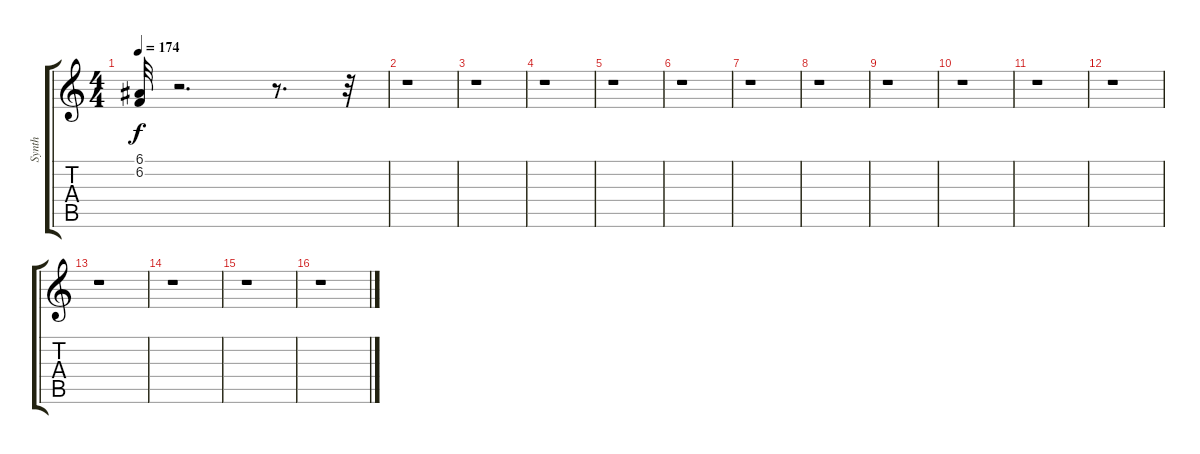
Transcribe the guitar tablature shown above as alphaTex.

\track ("Synth" "Synth") {instrument synthvoice}
\staff {score tabs}
\tuning (E4 B3 G3 D3 A2 E2) {hide}
\ts (4 4)
\tempo 174
\clef g2
\ks c
(6.1{t} 6.2{t}).32{dy f} r.2{d} r.8{d} r.32 |
r.1 |
r.1 |
r.1 |
r.1 |
r.1 |
r.1 |
r.1 |
r.1 |
r.1 |
r.1 |
r.1 |
r.1 |
r.1 |
r.1 |
r.1
